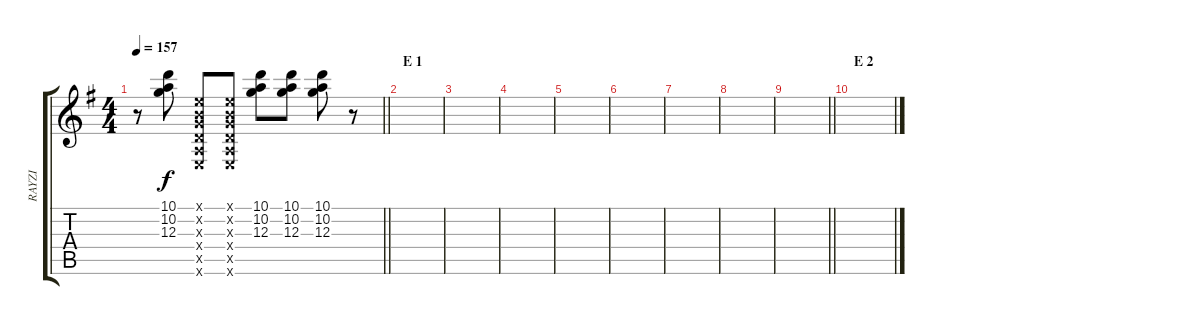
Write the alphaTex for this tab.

\track ("RAYZI" "RAYZI") {instrument distortionguitar}
\staff {score tabs}
\tuning (E4 B3 G3 D3 A2 E2) {hide}
\ts (4 4)
\tempo 157
\clef g2
\barLineRight lightlight
\ks g
r.8{dy f} (10.1 10.2 12.3).8 (0.1{x} 0.2{x} 0.3{x} 0.4{x} 0.5{x} 0.6{x}).8 (0.1{x} 0.2{x} 0.3{x} 0.4{x} 0.5{x} 0.6{x}).8 (10.1 10.2 12.3).8 (10.1 10.2 12.3).8 (10.1 10.2 12.3).8 r.8 |
\section ("" "E 1")
|
|
|
|
|
|
|
\barLineRight lightlight
|
\section ("" "E 2")
